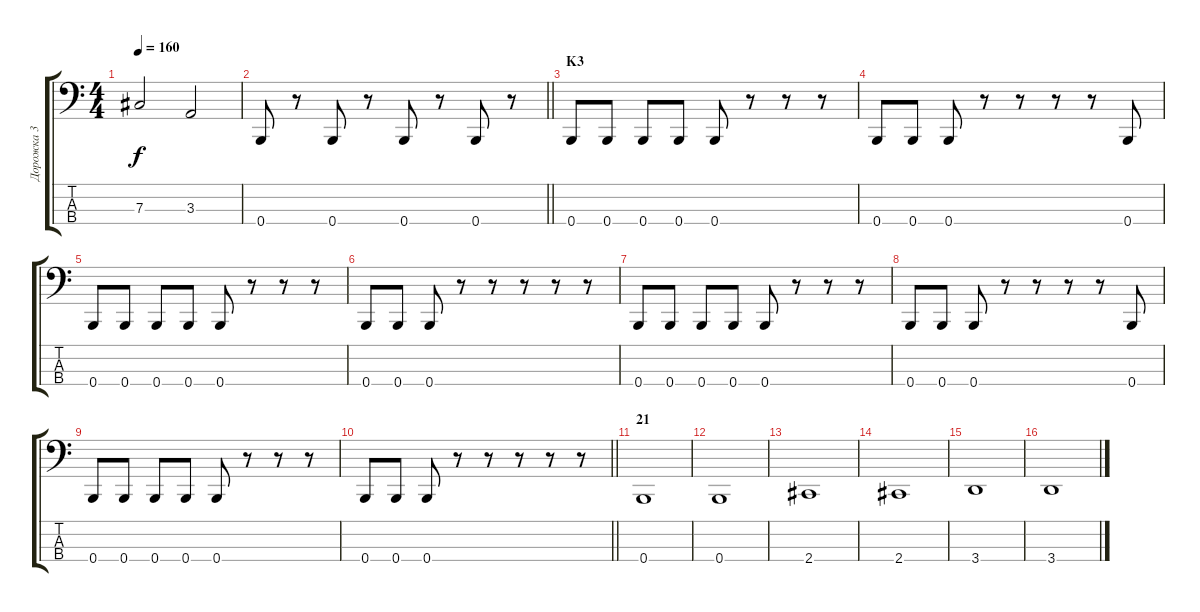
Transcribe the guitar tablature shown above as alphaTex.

\track ("Дорожка 3" "Дорожка 3") {instrument electricbassfinger}
\staff {score tabs}
\tuning (E2 B1 Gb1 B0) {hide}
\ts (4 4)
\tempo 160
\clef f4
\ks c
7.3.2{dy f} 3.3.2 |
\barLineRight lightlight
0.4.8 r.8 0.4.8 r.8 0.4.8 r.8 0.4.8 r.8 |
\section ("" "K3")
0.4.8 0.4.8 0.4.8 0.4.8 0.4.8 r.8 r.8 r.8 |
0.4.8 0.4.8 0.4.8 r.8 r.8 r.8 r.8 0.4.8 |
0.4.8 0.4.8 0.4.8 0.4.8 0.4.8 r.8 r.8 r.8 |
0.4.8 0.4.8 0.4.8 r.8 r.8 r.8 r.8 r.8 |
0.4.8 0.4.8 0.4.8 0.4.8 0.4.8 r.8 r.8 r.8 |
0.4.8 0.4.8 0.4.8 r.8 r.8 r.8 r.8 0.4.8 |
0.4.8 0.4.8 0.4.8 0.4.8 0.4.8 r.8 r.8 r.8 |
\barLineRight lightlight
0.4.8 0.4.8 0.4.8 r.8 r.8 r.8 r.8 r.8 |
\section ("" "21")
0.4.1 |
0.4.1 |
2.4.1 |
2.4.1 |
3.4.1 |
3.4.1
